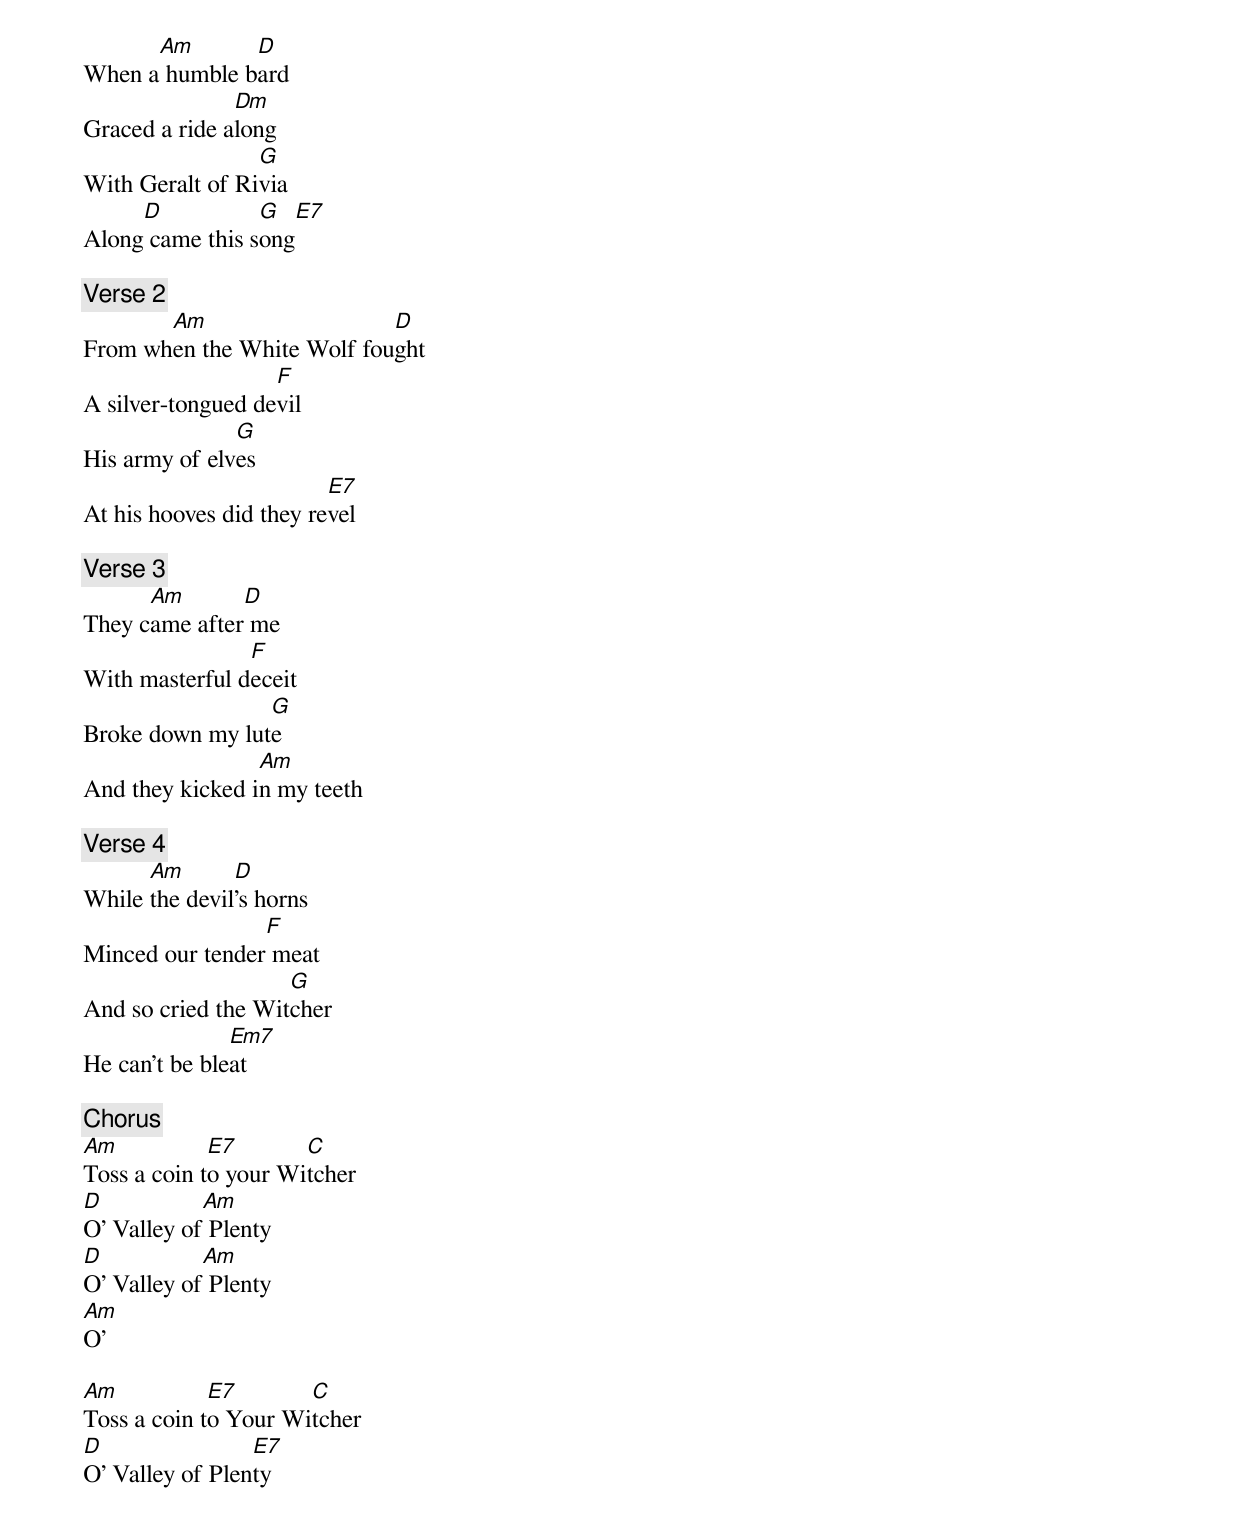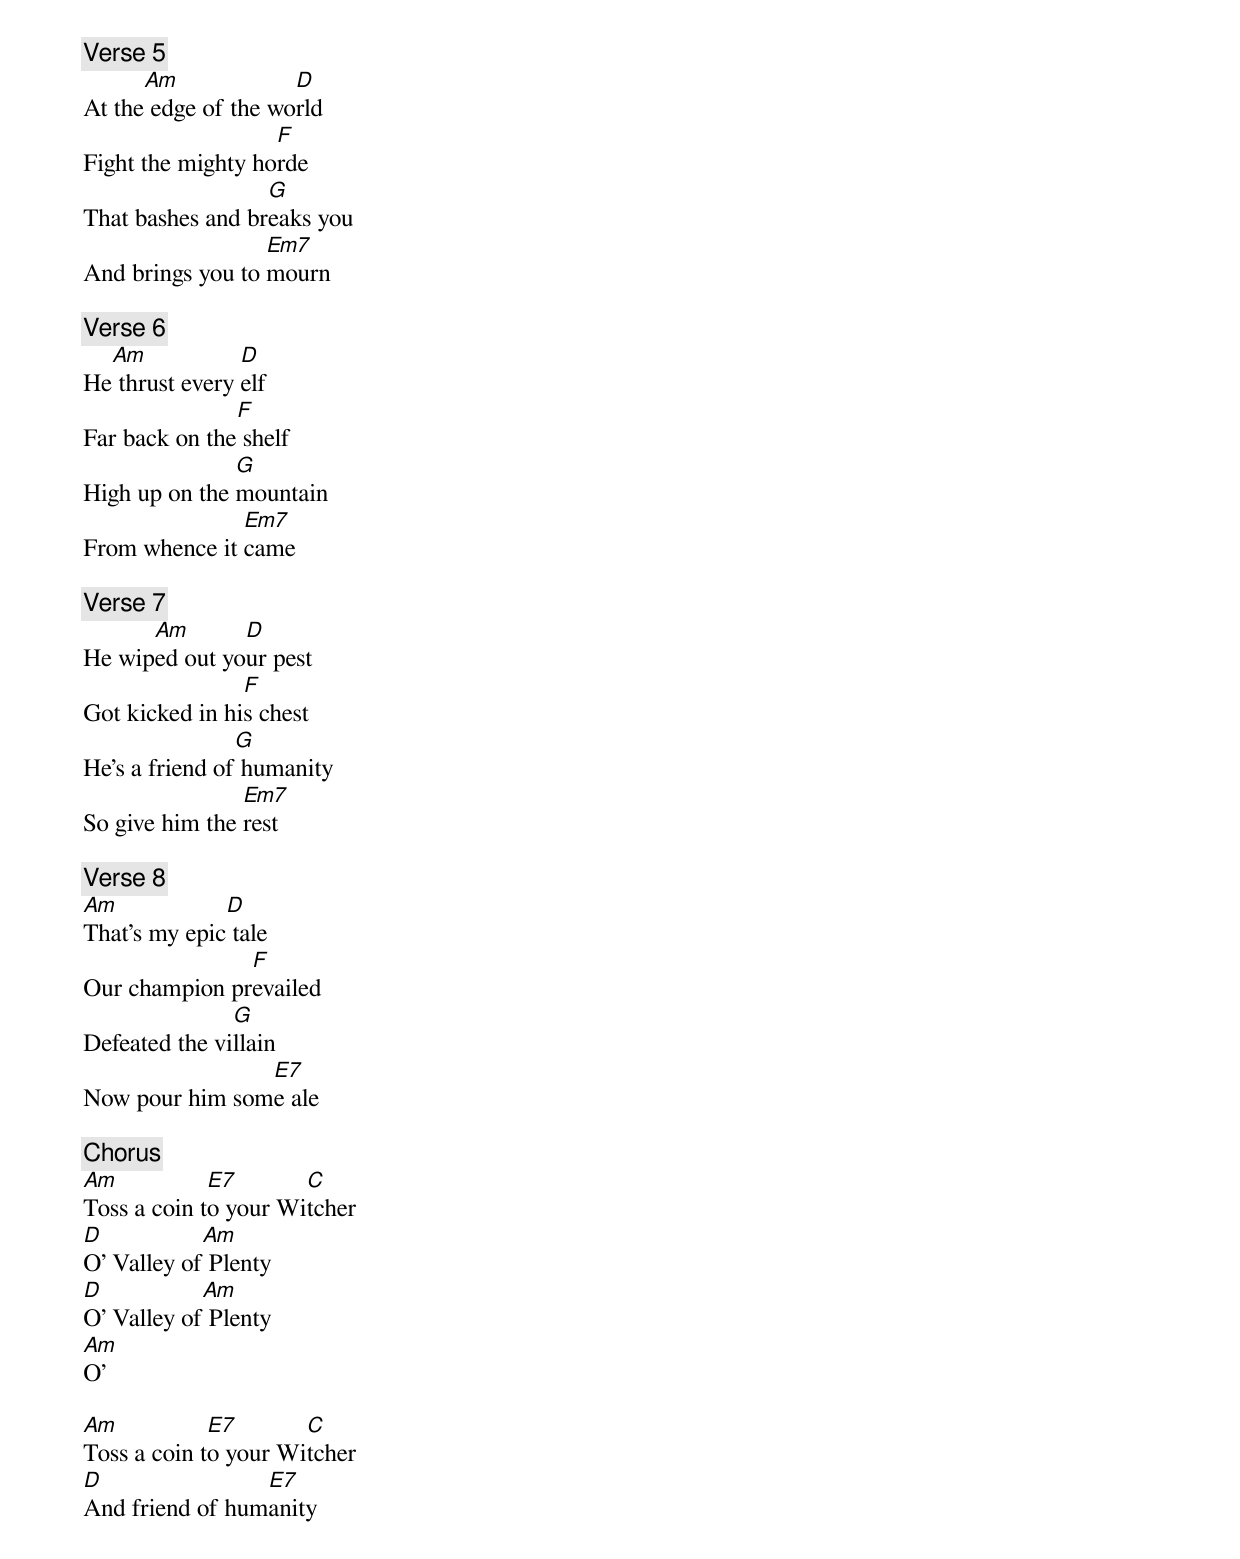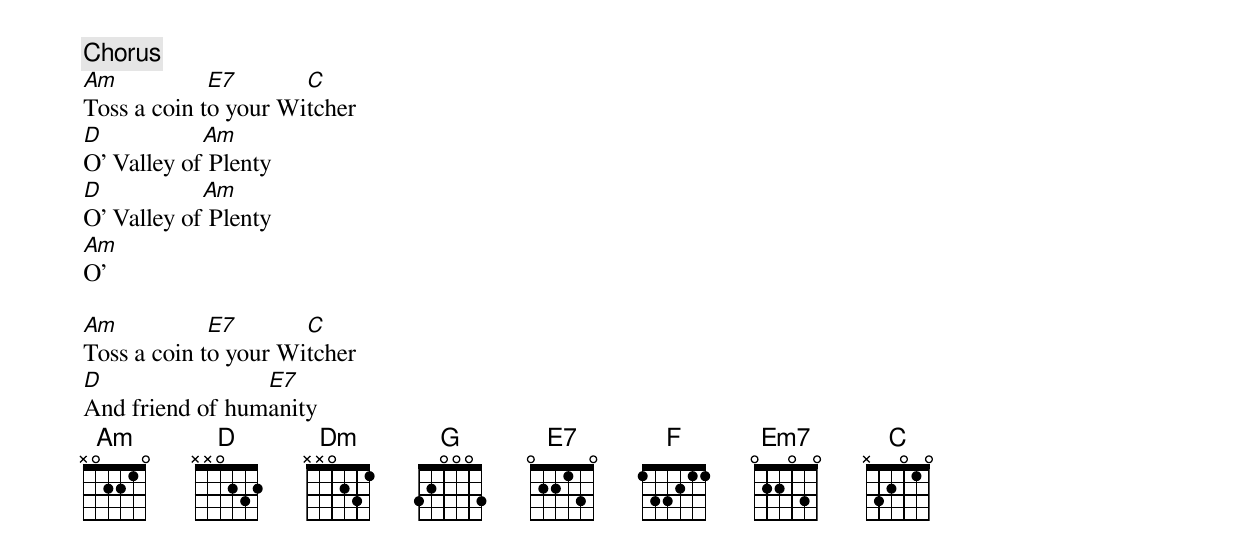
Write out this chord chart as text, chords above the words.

      Am       D
When a humble bard
               Dm
Graced a ride along
                 G
With Geralt of Rivia
     D           G  E7
Along came this song

[Verse 2]
       Am                   D
From when the White Wolf fought
                   F
A silver-tongued devil
               G
His army of elves
                         E7
At his hooves did they revel

[Verse 3]
      Am       D
They came after me
                F
With masterful deceit
                 G
Broke down my lute
                 Am
And they kicked in my teeth

[Verse 4]
      Am       D
While the devil’s horns
                 F
Minced our tender meat
                    G
And so cried the Witcher
               Em7
He can’t be bleat

[Chorus]
Am           E7       C
Toss a coin to your Witcher
D           Am
O’ Valley of Plenty
D           Am
O’ Valley of Plenty
Am
O’

Am           E7       C
Toss a coin to Your Witcher
D                E7
O’ Valley of Plenty

[Verse 5]
      Am             D
At the edge of the world
                   F
Fight the mighty horde
                  G
That bashes and breaks you
                  Em7
And brings you to mourn

[Verse 6]
  Am            D
He thrust every elf
               F
Far back on the shelf
               G
High up on the mountain
               Em7
From whence it came

[Verse 7]
      Am       D
He wiped out your pest
                F
Got kicked in his chest
                G
He’s a friend of humanity
                Em7
So give him the rest

[Verse 8]
Am            D
That’s my epic tale
               F
Our champion prevailed
               G
Defeated the villain
                E7
Now pour him some ale

[Chorus]
Am           E7       C
Toss a coin to your Witcher
D           Am
O’ Valley of Plenty
D           Am
O’ Valley of Plenty
Am
O’

Am           E7       C
Toss a coin to your Witcher
D                E7
And friend of humanity

[Chorus]
Am           E7       C
Toss a coin to your Witcher
D           Am
O’ Valley of Plenty
D           Am
O’ Valley of Plenty
Am
O’

Am           E7       C
Toss a coin to your Witcher
D                E7
And friend of humanity
